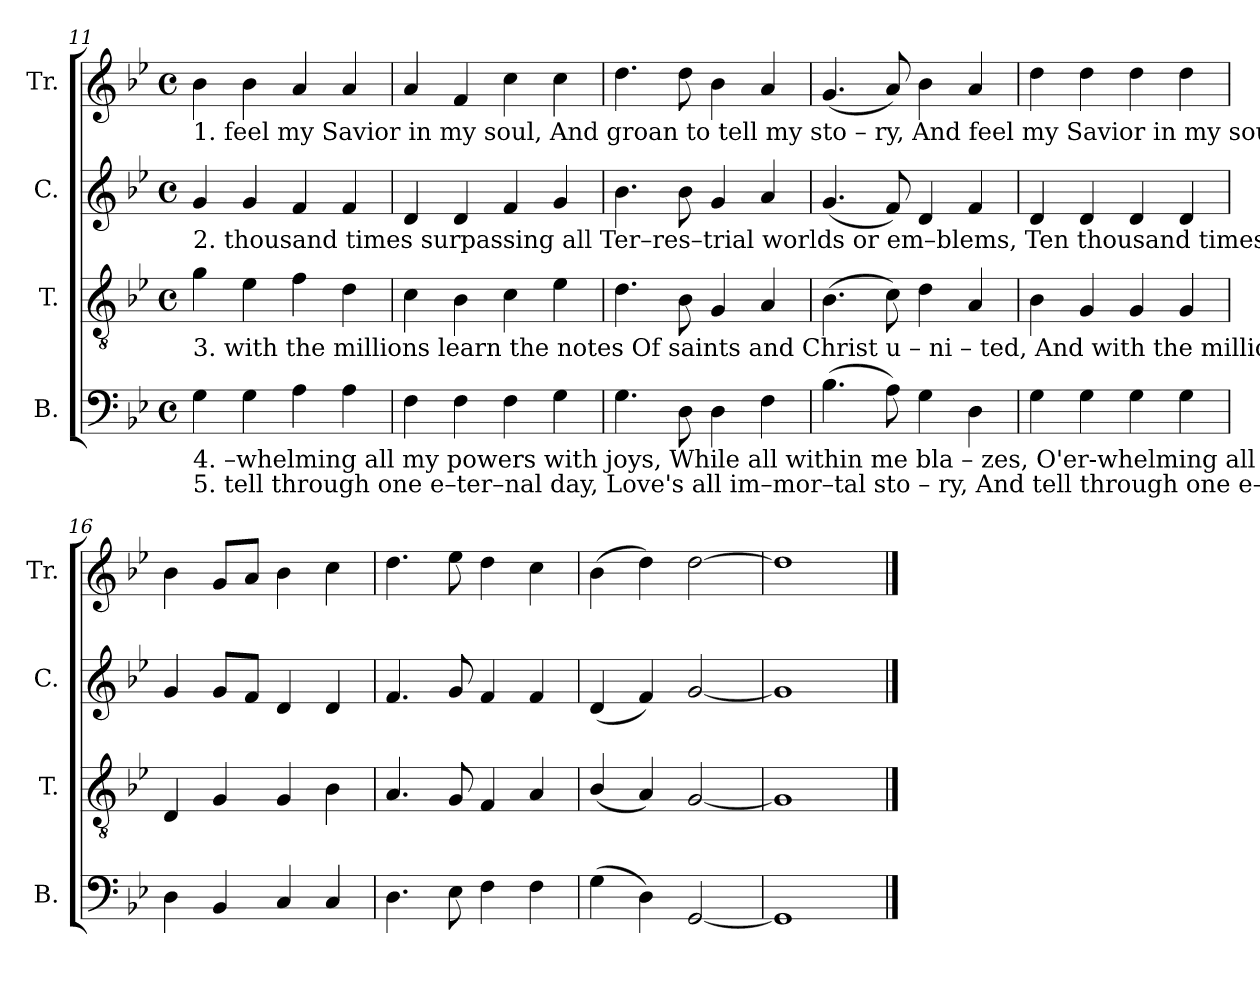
**kern	**kern	**kern	**kern
*part4	*part3	*part2	*part1
*staff4	*staff3	*staff2	*staff1
*I"B.	*I"T.	*I"C.	*I"Tr.
*I'B.	*I'T.	*I'C.	*I'Tr.
!!LO:LB:g=z
*clefF4	*clefGv2	*clefG2	*clefG2
*k[b-e-]	*k[b-e-]	*k[b-e-]	*k[b-e-]
*M4/4	*M4/4	*M4/4	*M4/4
*met(c)	*met(c)	*met(c)	*met(c)
=11	=11	=11	=11
!	!	!	!LO:TX:b:t=1.  feel  my  Savior  in  my  soul,   And  groan  to  tell  my   sto   –   ry,       And   feel  my  Savior   in   my   soul,    And  groan   to   tell   my   sto   –  ry.
!	!	!LO:TX:b:t=2.  thousand  times surpassing  all  Ter–res–trial worlds  or em–blems,   Ten  thousand  times  surpassing   all    Ter  –  res–trial  worlds  or em  – blems.	!
!	!LO:TX:b:t=3.  with the millions learn the notes  Of  saints and Christ u – ni –  ted,    And with the millions learn the notes   Of   saints  and  Christ u  –  ni   –  ted.	!	!
!LO:TX:b:t=4.  –whelming all my powers with joys,  While  all  within me  bla – zes,     O'er-whelming all my powers with joys,  While   all   within  me   bla   –   zes.	!	!	!
!LO:TX:b:t=5.   tell  through  one  e–ter–nal  day,  Love's all im–mor–tal  sto –  ry,      And  tell  through  one  e–ter–nal  day,  Love's  all  im–mor–tal  sto   –    ry.	!	!	!
4G\	4g\	4g/	4b-\
4G\	4e-\	4g/	4b-\
4A\	4f\	4f/	4a/
4A\	4d\	4f/	4a/
=12	=12	=12	=12
4F\	4c\	4d/	4a/
4F\	4B-\	4d/	4f/
4F\	4c\	4f/	4cc\
4G\	4e-\	4g/	4cc\
=13	=13	=13	=13
4.G\	4.d\	4.b-\	4.dd\
8D\	8B-\	8b-\	8dd\
4D\	4G/	4g/	4b-\
4F\	4A/	4a/	4a/
=14	=14	=14	=14
(4.B-\	(4.B-\	(4.g/	(4.g/
8A\)	8c\)	8f/)	8a/)
4G\	4d\	4d/	4b-\
4D\	4A/	4f/	4a/
=15	=15	=15	=15
4G\	4B-\	4d/	4dd\
4G\	4G/	4d/	4dd\
4G\	4G/	4d/	4dd\
4G\	4G/	4d/	4dd\
=16	=16	=16	=16
4D\	4D/	4g/	4b-\
4BB-/	4G/	8g/L	8g/L
.	.	8f/J	8a/J
4C/	4G/	4d/	4b-\
4C/	4B-\	4d/	4cc\
=17	=17	=17	=17
4.D\	4.A/	4.f/	4.dd\
8E-\	8G/	8g/	8ee-\
4F\	4F/	4f/	4dd\
4F\	4A/	4f/	4cc\
=18	=18	=18	=18
(4G\	(4B-/	(4d/	(4b-\
4D\)	4A/)	4f/)	4dd\)
[2GG/	[2G/	[2g/	[2dd\
=19	=19	=19	=19
1GG]	1G]	1g]	1dd]
==	==	==	==
*-	*-	*-	*-
